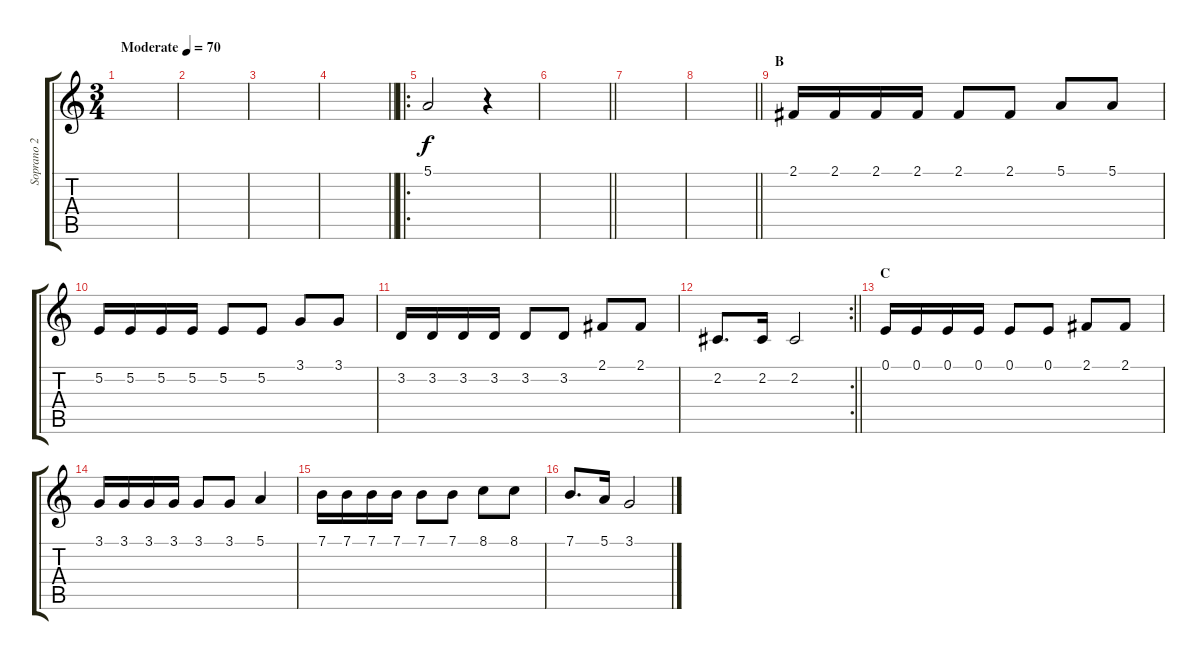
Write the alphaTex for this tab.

\track ("Soprano 2" "Soprano 2") {instrument voiceoohs}
\staff {score tabs}
\tuning (E4 B3 G3 D3 A2 E2) {hide}
\ts (3 4)
\tempo (70 "Moderate")
\clef g2
\ks c
|
|
|
\barLineRight lightlight
|
\ro
5.1.2 r.4 |
\barLineRight lightlight
|
|
\barLineRight lightlight
|
\section ("" "B")
2.1.16 2.1.16 2.1.16 2.1.16 2.1.8 2.1.8 5.1.8 5.1.8 |
5.2.16 5.2.16 5.2.16 5.2.16 5.2.8 5.2.8 3.1.8 3.1.8 |
3.2.16 3.2.16 3.2.16 3.2.16 3.2.8 3.2.8 2.1.8 2.1.8 |
\rc 2
\barLineRight lightlight
2.2.8{d} 2.2.16 2.2.2 |
\section ("" "C")
0.1.16 0.1.16 0.1.16 0.1.16 0.1.8 0.1.8 2.1.8 2.1.8 |
3.1.16 3.1.16 3.1.16 3.1.16 3.1.8 3.1.8 5.1.4 |
7.1.16 7.1.16 7.1.16 7.1.16 7.1.8 7.1.8 8.1.8 8.1.8 |
7.1.8{d} 5.1.16 3.1.2
